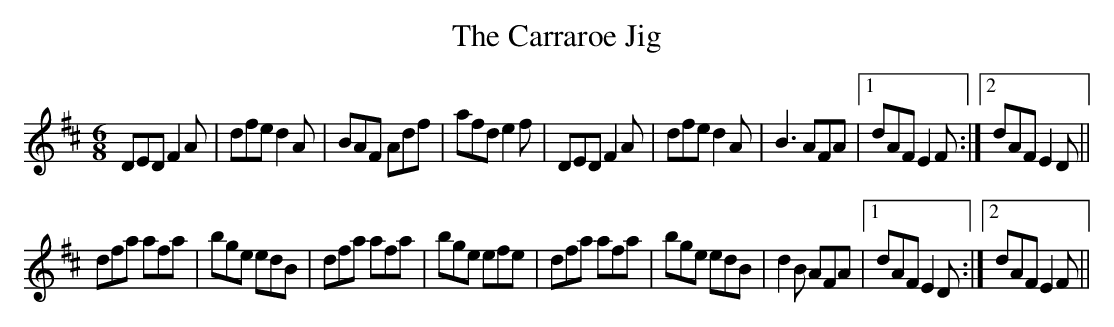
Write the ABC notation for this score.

X:1
T:Carraroe Jig, The
M:6/8
K:D
DED F2A|dfe d2A|BAF Adf|afd e2f|DED F2A|dfe d2A|B3 AFA|1 dAF E2F:|2 dAF E2D||
dfa afa|bge edB|dfa afa|bge efe|dfa afa|bge edB|d2B AFA|1 dAF E2D:|2 dAF E2F||
